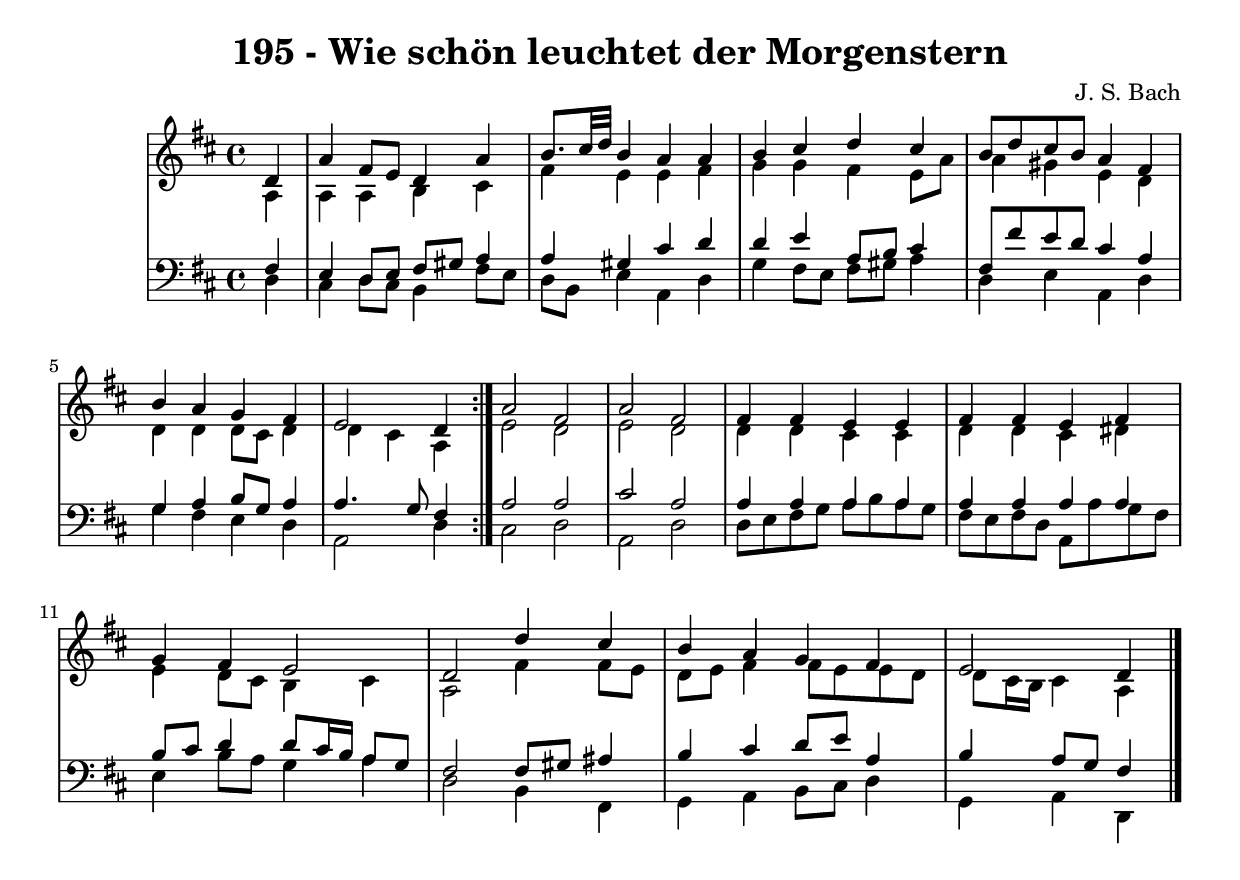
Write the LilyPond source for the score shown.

\version "2.10.33"

\header {
  title = "195 - Wie schön leuchtet der Morgenstern"
  composer = "J. S. Bach"
}


global = {
  \time 4/4
  \key d \major
}


soprano = \relative c' {
  \repeat volta 2 {
    \partial 4 d4 
    a'4 fis8 e8 d4 a'4 
    b8. cis32 d32 b4 a4 a4 
    b4 cis4 d4 cis4 
    b8 d8 cis8 b8 a4 fis4 
    b4 a4 g4 fis4     %5
    \partial 2. e2 d4 }
  a'2 fis2 
  a2 fis2 
  fis4 fis4 e4 e4 
  fis4 fis4 e4 fis4   %10
  g4 fis4 e2 
  d2 d'4 cis4 
  b4 a4 g4 fis4 
  e2 d4 
}

alto = \relative c' {
  \repeat volta 2 {
    \partial 4 a4 
    a4 a4 b4 cis4 
    fis4 e4 e4 fis4 
    g4 g4 fis4 e8 a8 
    a4 gis4 e4 d4 
    d4 d4 d8 cis8 d4     %5
    \partial 2. d4 cis4 a4 }
  e'2 d2 
  e2 d2 
  d4 d4 cis4 cis4 
  d4 d4 cis4 dis4   %10
  e4 d8 cis8 b4 cis4 
  a2 fis'4 fis8 e8 
  d8 e8 fis4 fis8 e8 e8 d8 
  d8 cis16 b16 cis4 a4 
}

tenor = \relative c {
  \repeat volta 2 {
    \partial 4 fis4 
    e4 d8 e8 fis8 gis8 a4 
    a4 gis4 cis4 d4 
    d4 e4 a,8 b8 cis4 
    fis,8 fis'8 e8 d8 cis4 a4 
    g4 a4 b8 g8 a4     %5
    \partial 2. a4. g8 fis4 }
  a2 a2 
  cis2 a2 
  a4 a4 a4 a4 
  a4 a4 a4 a4   %10
  b8 cis8 d4 d8 cis16 b16 a8 g8 
  fis2 fis8 gis8 ais4 
  b4 cis4 d8 e8 a,4 
  b4 a8 g8 fis4 
}

baixo = \relative c {
  \repeat volta 2 {
    \partial 4 d4 
    cis4 d8 cis8 b4 fis'8 e8 
    d8 b8 e4 a,4 d4 
    g4 fis8 e8 fis8 gis8 a4 
    d,4 e4 a,4 d4 
    g4 fis4 e4 d4     %5
    \partial 2. a2 d4 }
  cis2 d2 
  a2 d2 
  d8 e8 fis8 g8 a8 b8 a8 g8 
  fis8 e8 fis8 d8 a8 a'8 g8 fis8   %10
  e4 b'8 a8 g4 a4 
  d,2 b4 fis4 
  g4 a4 b8 cis8 d4 
  g,4 a4 d,4 
}

\score {
  <<
    \new StaffGroup <<
      \override StaffGroup.SystemStartBracket #'style = #'line 
      \new Staff {
        <<
          \global
          \new Voice = "soprano" { \voiceOne \soprano }
          \new Voice = "alto" { \voiceTwo \alto }
        >>
      }
      \new Staff {
        <<
          \global
          \clef "bass"
          \new Voice = "tenor" {\voiceOne \tenor }
          \new Voice = "baixo" { \voiceTwo \baixo \bar "|."}
        >>
      }
    >>
  >>
  \layout {}
  \midi {}
}